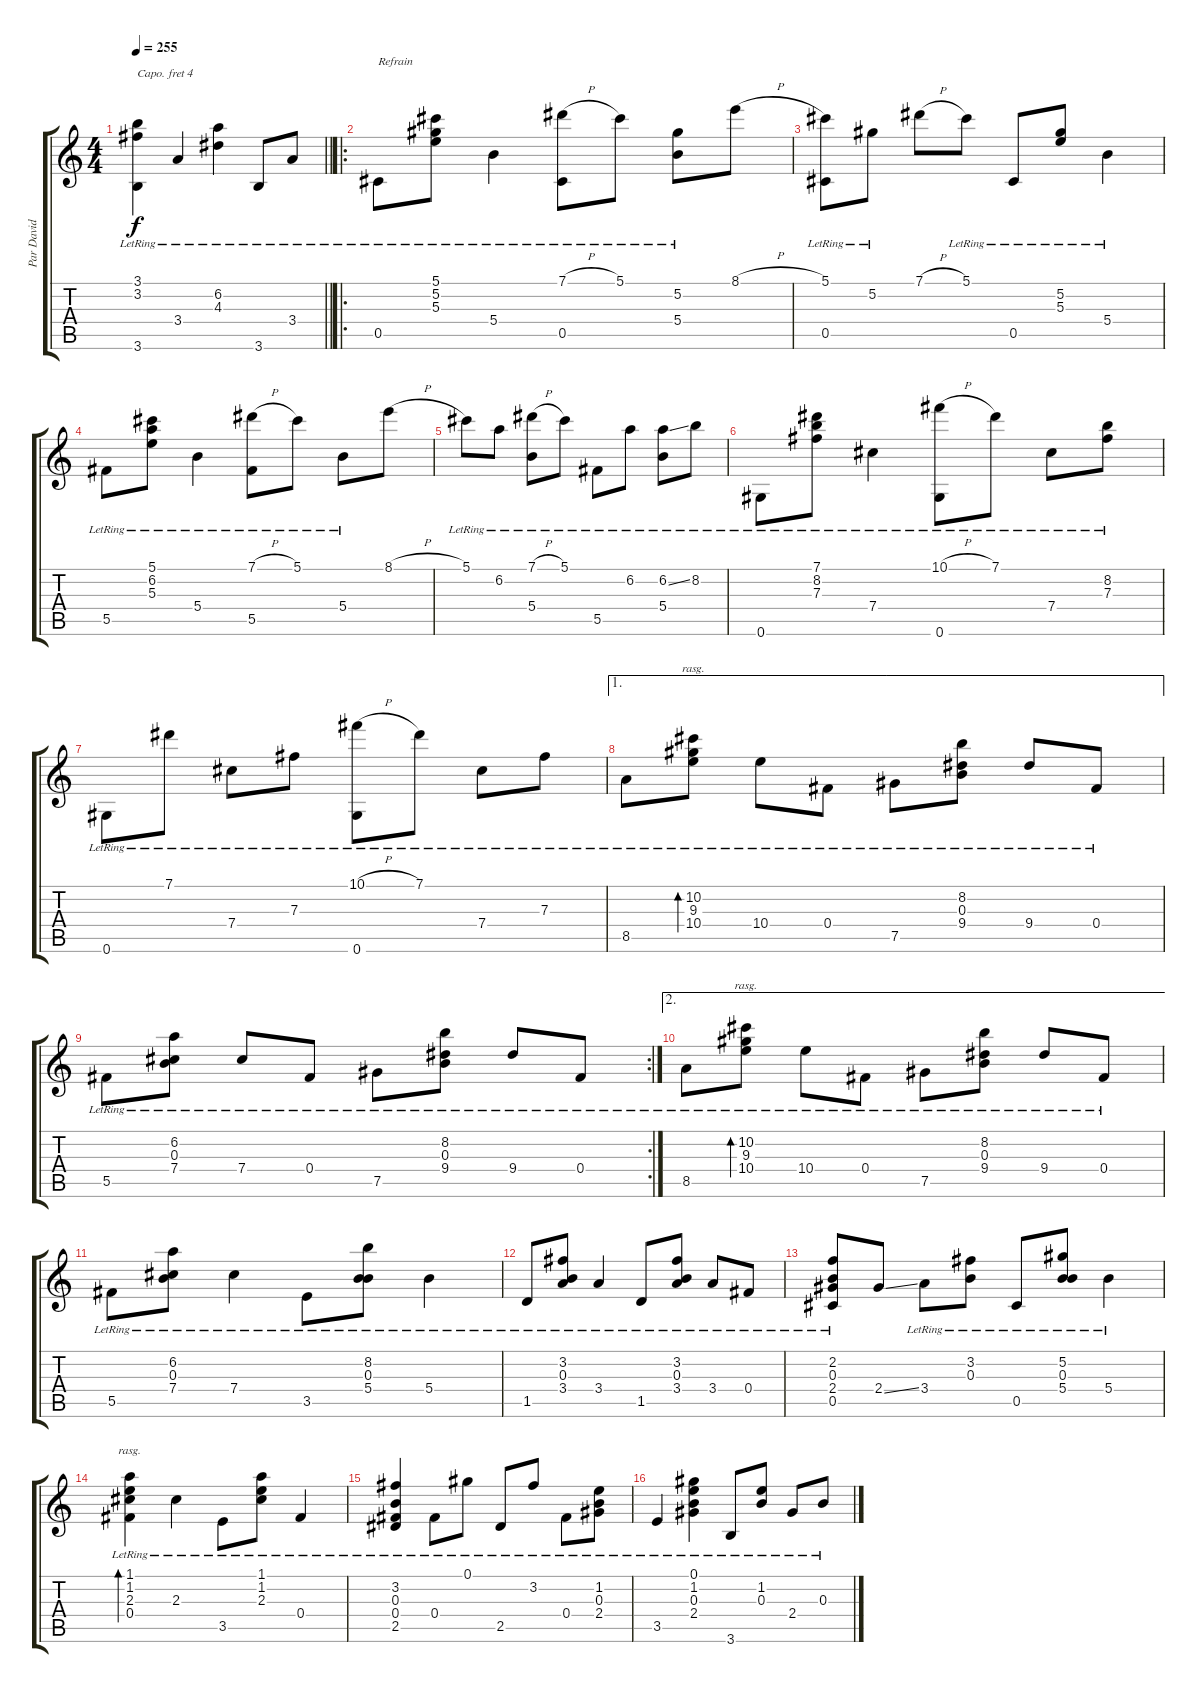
\track ("Par David Cloutier" "Par David ") {instrument acousticguitarsteel}
\staff {score tabs}
\capo 4
\tuning (E4 B3 G3 D3 A2 E2) {hide}
\ts (4 4)
\tempo 255
\clef g2
\barLineRight lightlight
\ks c
(3.1{lr} 3.2{lr} 3.6{lr}).4{dy f} 3.4{lr}.4 (6.2{lr} 4.3{lr}).4 3.6{lr}.8 3.4{lr}.8 |
\ro
0.5{lr}.8{txt "Refrain"} (5.1{lr} 5.2{lr} 5.3{lr}).8 5.4{lr}.4 (7.1{h} 0.5{lr}).8 5.1{lr}.8 (5.2{lr} 5.4{lr}).8 8.1{h}.8 |
(5.1{lr} 0.5{lr}).8 5.2{lr}.8 7.1{h}.8 5.1{lr}.8 0.5{lr}.8 (5.2{lr} 5.3{lr}).8 5.4{lr}.4 |
5.5{lr}.8 (5.1{lr} 6.2{lr} 5.3{lr}).8 5.4{lr}.4 (7.1{h} 5.5{lr}).8 5.1{lr}.8 5.4{lr}.8 8.1{h}.8 |
5.1{lr}.8 6.2{lr}.8 (7.1{h} 5.4{lr}).8 5.1{lr}.8 5.5{lr}.8 6.2{lr}.8 (6.2{ss} 5.4{lr}).8 8.2{lr}.8 |
0.6{lr}.8 (7.1{lr} 8.2{lr} 7.3{lr}).8 7.4{lr}.4 (10.1{h} 0.6{lr}).8 7.1{lr}.8 7.4{lr}.8 (8.2{lr} 7.3{lr}).8 |
0.6{lr}.8 7.1{lr}.8 7.4{lr}.8 7.3{lr}.8 (10.1{h} 0.6{lr}).8 7.1{lr}.8 7.4{lr}.8 7.3{lr}.8 |
\ae 1
8.5{lr}.8 (10.2{lr} 9.3{lr} 10.4{lr}).8{bd 240 rasg ii} 10.4{lr}.8 0.4{lr}.8 7.5{lr}.8 (8.2{lr} 0.3{lr} 9.4{lr}).8 9.4{lr}.8 0.4{lr}.8 |
\rc 2
5.5{lr}.8 (6.2{lr} 0.3{lr} 7.4{lr}).8 7.4{lr}.8 0.4{lr}.8 7.5{lr}.8 (8.2{lr} 0.3{lr} 9.4{lr}).8 9.4{lr}.8 0.4{lr}.8 |
\ae 2
8.5{lr}.8 (10.2{lr} 9.3{lr} 10.4{lr}).8{bd 120 rasg ii} 10.4{lr}.8 0.4{lr}.8 7.5{lr}.8 (8.2{lr} 0.3{lr} 9.4{lr}).8 9.4{lr}.8 0.4{lr}.8 |
5.5{lr}.8 (6.2{lr} 0.3{lr} 7.4{lr}).8 7.4{lr}.4 3.5{lr}.8 (8.2{lr} 0.3{lr} 5.4{lr}).8 5.4{lr}.4 |
1.5{lr}.8 (3.2{lr} 0.3{lr} 3.4{lr}).8 3.4{lr}.4 1.5{lr}.8 (3.2{lr} 0.3{lr} 3.4{lr}).8 3.4{lr}.8 0.4{lr}.8 |
(2.2{lr} 0.3{lr} 2.4{lr} 0.5{lr}).8 2.4{ss}.8 3.4{lr}.8 (3.2{lr} 0.3{lr}).8 0.5{lr}.8 (5.2{lr} 0.3{lr} 5.4{lr}).8 5.4{lr}.4 |
(1.1{lr} 1.2{lr} 2.3{lr} 0.4{lr}).4{bd 480 rasg ii} 2.3{lr}.4 3.5{lr}.8 (1.1{lr} 1.2{lr} 2.3{lr}).8 0.4{lr}.4 |
(3.2{lr} 0.3{lr} 0.4{lr} 2.5{lr}).4 0.4{lr}.8 0.1{lr}.8 2.5{lr}.8 3.2{lr}.8 0.4{lr}.8 (1.2{lr} 0.3{lr} 2.4{lr}).8 |
3.5{lr}.4 (0.1{lr} 1.2{lr} 0.3{lr} 2.4{lr}).4 3.6{lr}.8 (1.2{lr} 0.3{lr}).8 2.4{lr}.8 0.3{lr}.8
